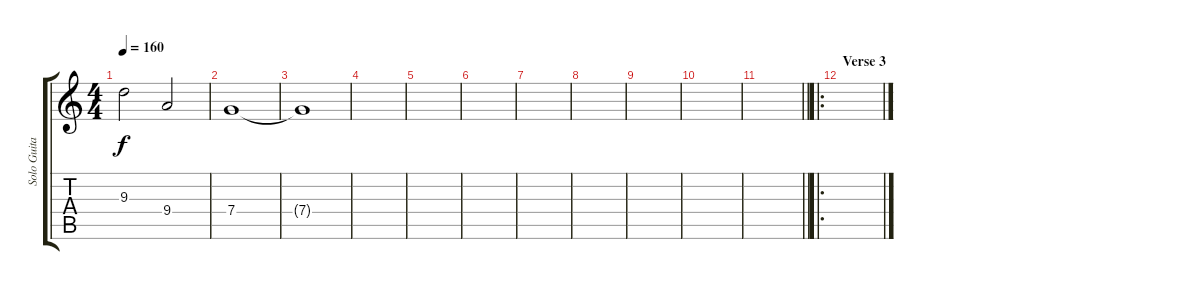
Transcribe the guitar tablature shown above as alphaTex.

\track ("Solo Guitar" "Solo Guita") {instrument overdrivenguitar}
\staff {score tabs}
\tuning (D4 A3 F3 C3 G2 D2) {hide}
\ts (4 4)
\tempo 160
\clef g2
\ks c
9.3.2{dy f} 9.4.2 |
7.4.1 |
7.4{t}.1 |
|
|
|
|
|
|
|
\barLineRight lightlight
|
\ro
\section ("" "Verse 3")
